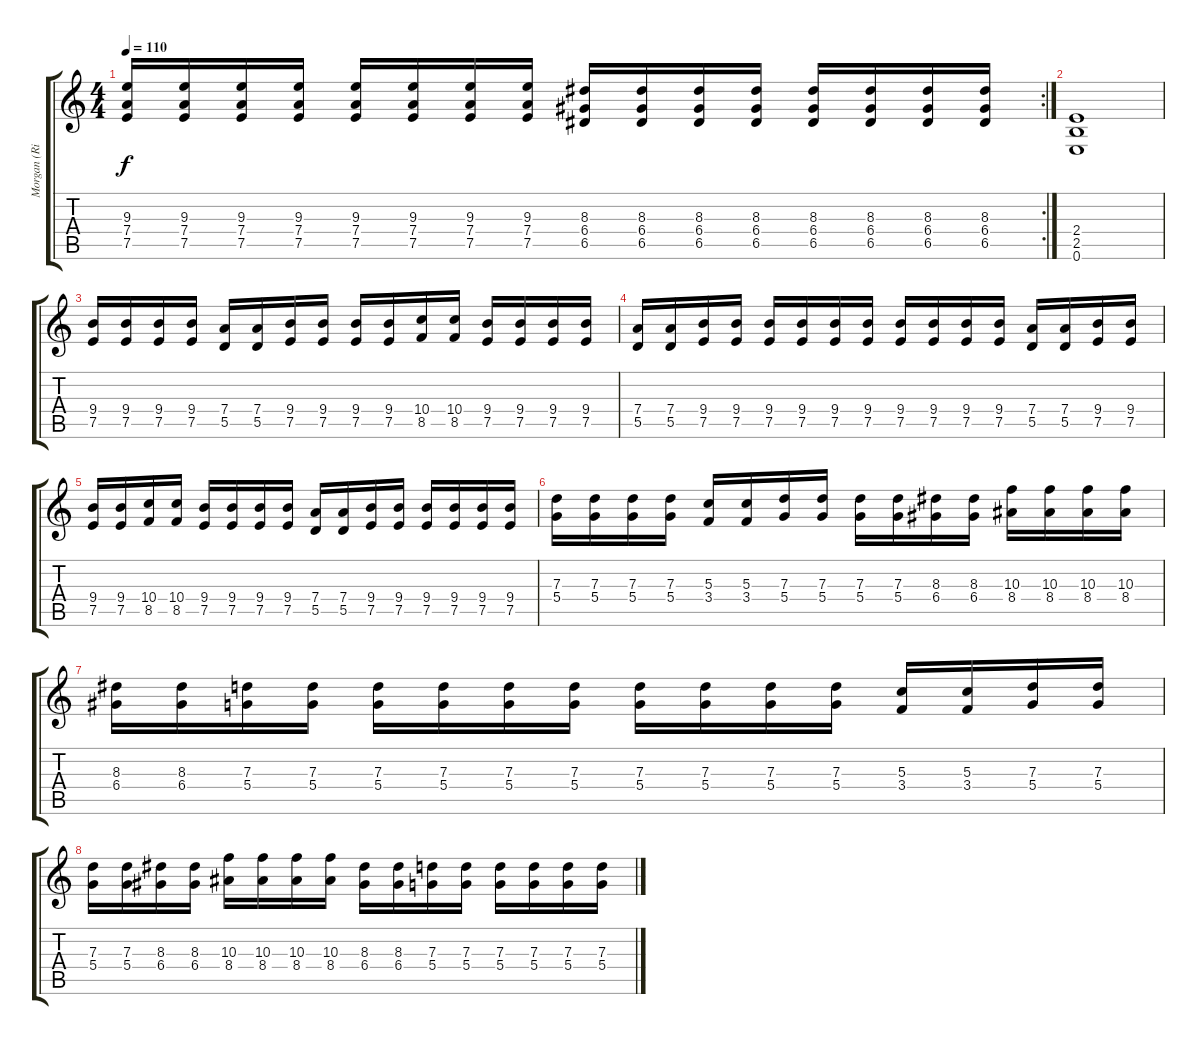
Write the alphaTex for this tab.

\track ("Morgan (Ritmo)" "Morgan (Ri") {instrument distortionguitar}
\staff {score tabs}
\tuning (E4 B3 G3 D3 A2 E2) {hide}
\rc 2
\ts (4 4)
\tempo 110
\clef g2
\ks c
(9.3 7.4 7.5).16{dy f} (9.3 7.4 7.5).16 (9.3 7.4 7.5).16 (9.3 7.4 7.5).16 (9.3 7.4 7.5).16 (9.3 7.4 7.5).16 (9.3 7.4 7.5).16 (9.3 7.4 7.5).16 (8.3 6.4 6.5).16 (8.3 6.4 6.5).16 (8.3 6.4 6.5).16 (8.3 6.4 6.5).16 (8.3 6.4 6.5).16 (8.3 6.4 6.5).16 (8.3 6.4 6.5).16 (8.3 6.4 6.5).16 |
(2.4 2.5 0.6).1 |
(9.4 7.5).16 (9.4 7.5).16 (9.4 7.5).16 (9.4 7.5).16 (7.4 5.5).16 (7.4 5.5).16 (9.4 7.5).16 (9.4 7.5).16 (9.4 7.5).16 (9.4 7.5).16 (10.4 8.5).16 (10.4 8.5).16 (9.4 7.5).16 (9.4 7.5).16 (9.4 7.5).16 (9.4 7.5).16 |
(7.4 5.5).16 (7.4 5.5).16 (9.4 7.5).16 (9.4 7.5).16 (9.4 7.5).16 (9.4 7.5).16 (9.4 7.5).16 (9.4 7.5).16 (9.4 7.5).16 (9.4 7.5).16 (9.4 7.5).16 (9.4 7.5).16 (7.4 5.5).16 (7.4 5.5).16 (9.4 7.5).16 (9.4 7.5).16 |
(9.4 7.5).16 (9.4 7.5).16 (10.4 8.5).16 (10.4 8.5).16 (9.4 7.5).16 (9.4 7.5).16 (9.4 7.5).16 (9.4 7.5).16 (7.4 5.5).16 (7.4 5.5).16 (9.4 7.5).16 (9.4 7.5).16 (9.4 7.5).16 (9.4 7.5).16 (9.4 7.5).16 (9.4 7.5).16 |
(7.3 5.4).16 (7.3 5.4).16 (7.3 5.4).16 (7.3 5.4).16 (5.3 3.4).16 (5.3 3.4).16 (7.3 5.4).16 (7.3 5.4).16 (7.3 5.4).16 (7.3 5.4).16 (8.3 6.4).16 (8.3 6.4).16 (10.3 8.4).16 (10.3 8.4).16 (10.3 8.4).16 (10.3 8.4).16 |
(8.3 6.4).16 (8.3 6.4).16 (7.3 5.4).16 (7.3 5.4).16 (7.3 5.4).16 (7.3 5.4).16 (7.3 5.4).16 (7.3 5.4).16 (7.3 5.4).16 (7.3 5.4).16 (7.3 5.4).16 (7.3 5.4).16 (5.3 3.4).16 (5.3 3.4).16 (7.3 5.4).16 (7.3 5.4).16 |
(7.3 5.4).16 (7.3 5.4).16 (8.3 6.4).16 (8.3 6.4).16 (10.3 8.4).16 (10.3 8.4).16 (10.3 8.4).16 (10.3 8.4).16 (8.3 6.4).16 (8.3 6.4).16 (7.3 5.4).16 (7.3 5.4).16 (7.3 5.4).16 (7.3 5.4).16 (7.3 5.4).16 (7.3 5.4).16
